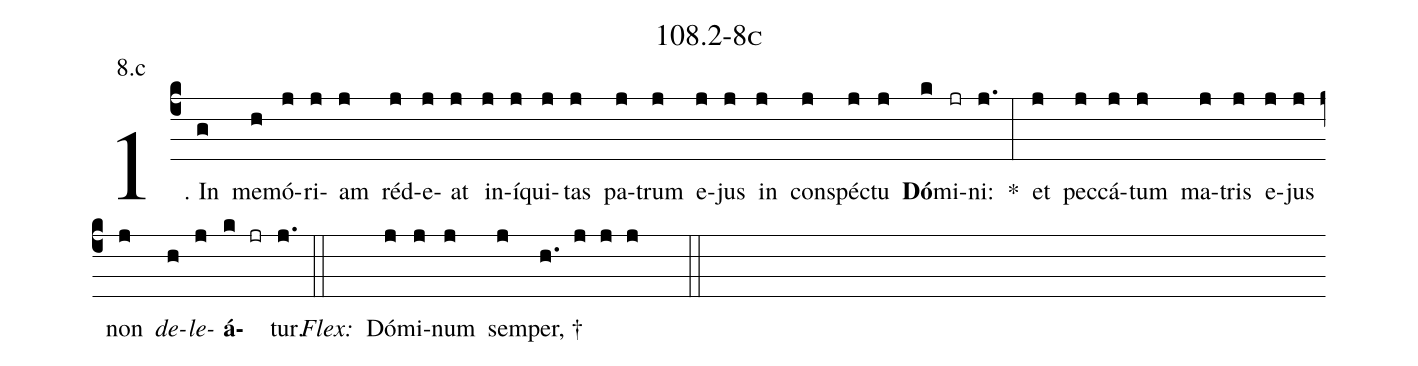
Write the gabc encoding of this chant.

name: 108.2-8c;
annotation: 8.c;
%%
(c4)1. In(g) me(h)mó(j)ri(j)am(j) réd(j)e(j)at(j) in(j)í(j)qui(j)tas(j) pa(j)trum(j) e(j)jus(j) in(j) con(j)spéc(j)tu(j) <b>Dó</b>(k)mi(jr)ni:(j.) *(:) et(j) pec(j)cá(j)tum(j) ma(j)tris(j) e(j)jus(j) non(j) <i>de</i>(h)<i>le</i>(j)<b>á</b>(k jr)tur.(j.) (::)
<i>Flex:</i>()  Dó(j)mi(j)num(j) sem(j)per, †(h. j j j  ::)
